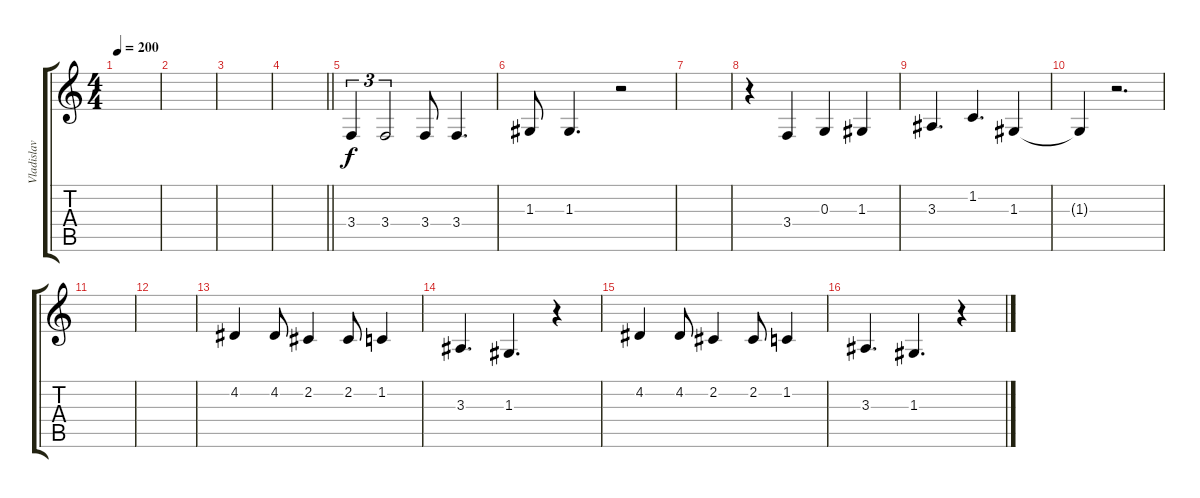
\track ("Vladislav Parshin" "Vladislav ") {instrument flute}
\staff {score tabs}
\tuning (E4 B3 G3 D3 A2 E2) {hide}
\ts (4 4)
\tempo 200
\clef g2
\ks c
|
|
|
\barLineRight lightlight
|
\section ("" "")
3.4.4{tu (3 2)} 3.4.2{tu (3 2)} 3.4.8 3.4.4{d} |
1.3.8 1.3.4{d} r.2 |
|
r.4 3.4.4 0.3.4 1.3.4 |
3.3.4{d} 1.2.4{d} 1.3.4 |
1.3{t}.4 r.2{d} |
|
|
4.2.4 4.2.8 2.2.4 2.2.8 1.2.4 |
3.3.4{d} 1.3.4{d} r.4 |
4.2.4 4.2.8 2.2.4 2.2.8 1.2.4 |
3.3.4{d} 1.3.4{d} r.4
